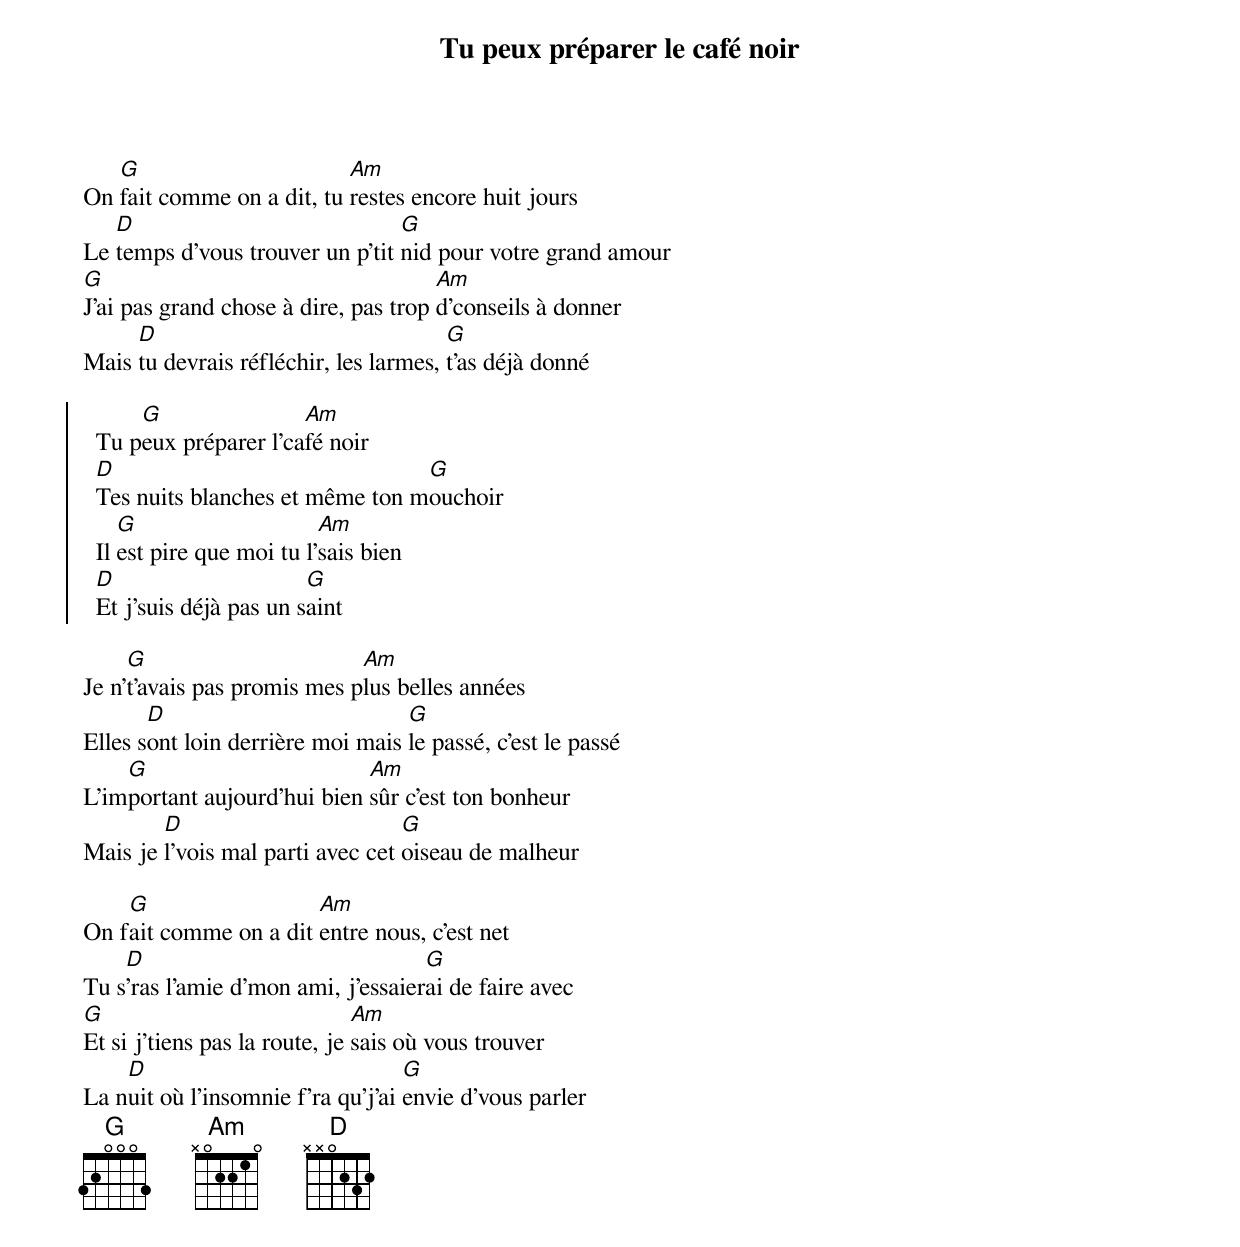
{title: Tu peux préparer le café noir}
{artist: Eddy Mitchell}
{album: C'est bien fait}
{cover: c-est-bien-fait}
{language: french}
{columns: 1}
{define: G frets 3 2 0 0 0 3}
{define: Am frets X 0 2 2 1 0}
{define: D frets X X 0 2 3 2}

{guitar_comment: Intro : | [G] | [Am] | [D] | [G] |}
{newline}
On [G]fait comme on a dit, tu [Am]restes encore huit jours
Le [D]temps d'vous trouver un p'tit [G]nid pour votre grand amour
[G]J'ai pas grand chose à dire, pas trop [Am]d'conseils à donner
Mais [D]tu devrais réfléchir, les larmes, [G]t'as déjà donné

{start_of_chorus}
  Tu p[G]eux préparer l'ca[Am]fé noir
  [D]Tes nuits blanches et même ton m[G]ouchoir
  Il [G]est pire que moi tu l'[Am]sais bien
  [D]Et j'suis déjà pas un s[G]aint
{end_of_chorus}

Je n'[G]t'avais pas promis mes p[Am]lus belles années
Elles s[D]ont loin derrière moi mais [G]le passé, c'est le passé
L'im[G]portant aujourd'hui bien [Am]sûr c'est ton bonheur
Mais je [D]l'vois mal parti avec cet [G]oiseau de malheur

On f[G]ait comme on a dit [Am]entre nous, c'est net
Tu s[D]'ras l'amie d'mon ami, j'essaier[G]ai de faire avec
[G]Et si j'tiens pas la route, je [Am]sais où vous trouver
La n[D]uit où l'insomnie f'ra qu'j'ai [G]envie d'vous parler
